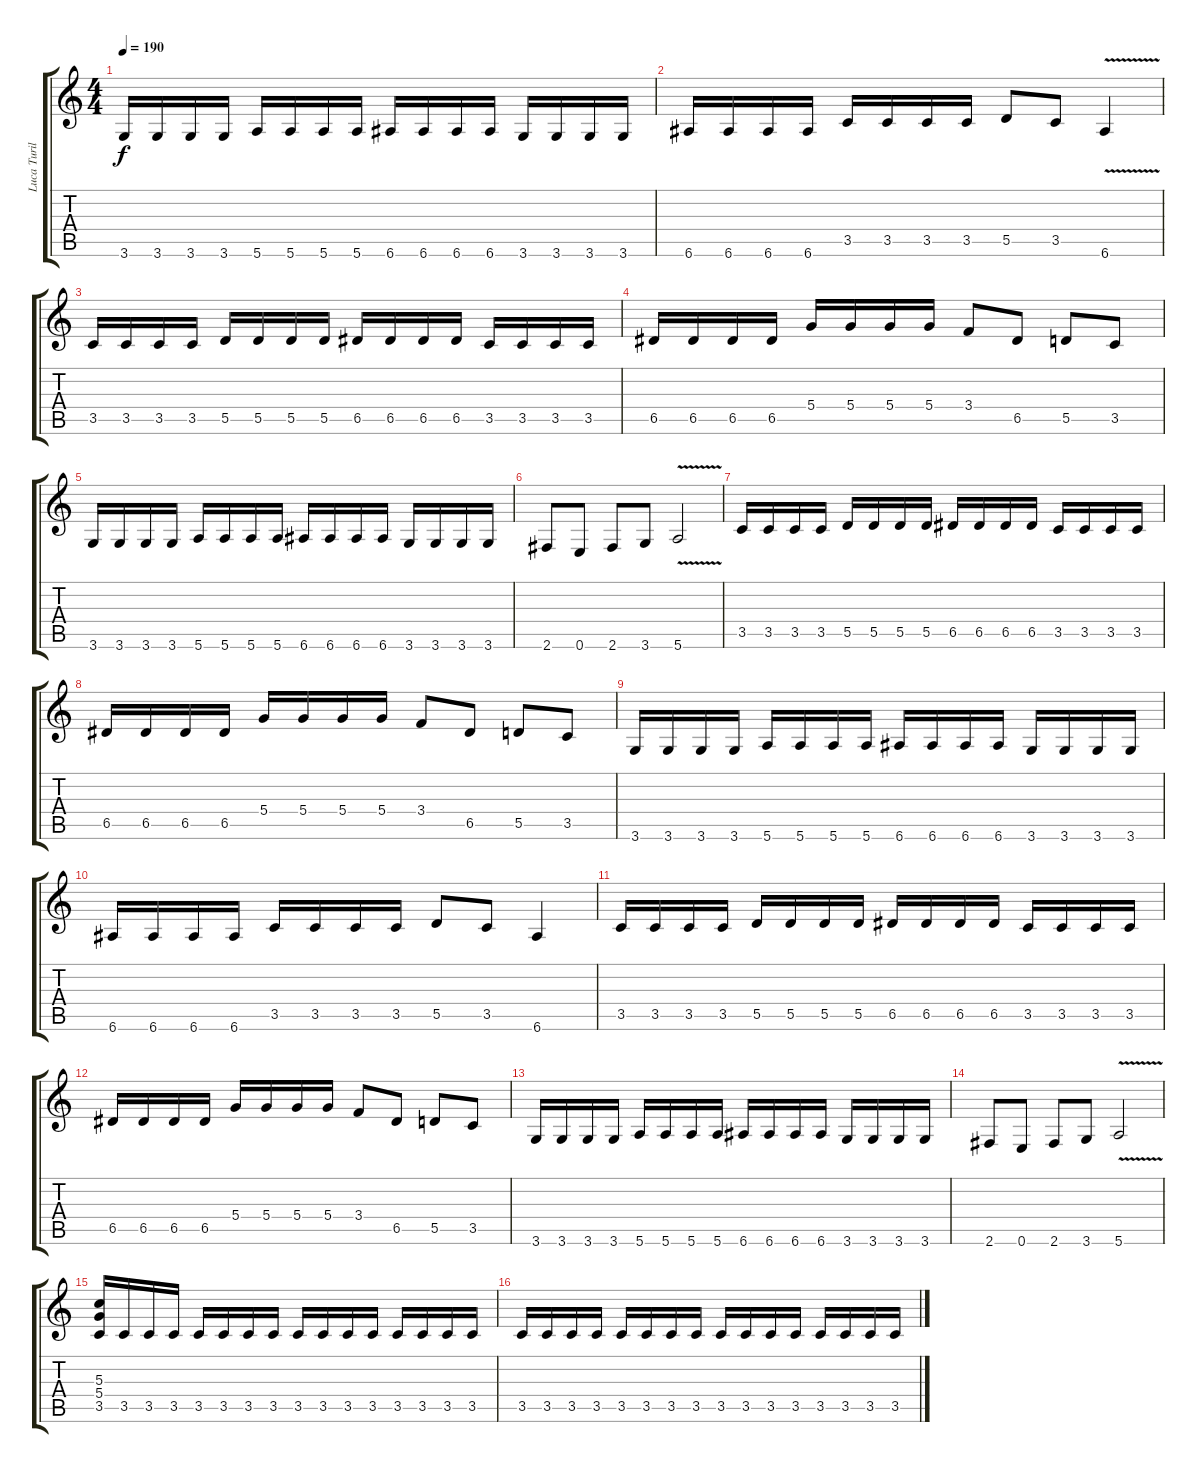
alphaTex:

\track ("Luca Turili" "Luca Turil") {instrument distortionguitar}
\staff {score tabs}
\tuning (E4 B3 G3 D3 A2 E2) {hide}
\ts (4 4)
\tempo 190
\clef g2
\ks c
3.6.16{dy f} 3.6.16 3.6.16 3.6.16 5.6.16 5.6.16 5.6.16 5.6.16 6.6.16 6.6.16 6.6.16 6.6.16 3.6.16 3.6.16 3.6.16 3.6.16 |
6.6.16 6.6.16 6.6.16 6.6.16 3.5.16 3.5.16 3.5.16 3.5.16 5.5.8 3.5.8 6.6{v}.4 |
3.5.16 3.5.16 3.5.16 3.5.16 5.5.16 5.5.16 5.5.16 5.5.16 6.5.16 6.5.16 6.5.16 6.5.16 3.5.16 3.5.16 3.5.16 3.5.16 |
6.5.16 6.5.16 6.5.16 6.5.16 5.4.16 5.4.16 5.4.16 5.4.16 3.4.8 6.5.8 5.5.8 3.5.8 |
3.6.16 3.6.16 3.6.16 3.6.16 5.6.16 5.6.16 5.6.16 5.6.16 6.6.16 6.6.16 6.6.16 6.6.16 3.6.16 3.6.16 3.6.16 3.6.16 |
2.6.8 0.6.8 2.6.8 3.6.8 5.6{v}.2 |
3.5.16 3.5.16 3.5.16 3.5.16 5.5.16 5.5.16 5.5.16 5.5.16 6.5.16 6.5.16 6.5.16 6.5.16 3.5.16 3.5.16 3.5.16 3.5.16 |
6.5.16 6.5.16 6.5.16 6.5.16 5.4.16 5.4.16 5.4.16 5.4.16 3.4.8 6.5.8 5.5.8 3.5.8 |
3.6.16 3.6.16 3.6.16 3.6.16 5.6.16 5.6.16 5.6.16 5.6.16 6.6.16 6.6.16 6.6.16 6.6.16 3.6.16 3.6.16 3.6.16 3.6.16 |
6.6.16 6.6.16 6.6.16 6.6.16 3.5.16 3.5.16 3.5.16 3.5.16 5.5.8 3.5.8 6.6.4 |
3.5.16 3.5.16 3.5.16 3.5.16 5.5.16 5.5.16 5.5.16 5.5.16 6.5.16 6.5.16 6.5.16 6.5.16 3.5.16 3.5.16 3.5.16 3.5.16 |
6.5.16 6.5.16 6.5.16 6.5.16 5.4.16 5.4.16 5.4.16 5.4.16 3.4.8 6.5.8 5.5.8 3.5.8 |
3.6.16 3.6.16 3.6.16 3.6.16 5.6.16 5.6.16 5.6.16 5.6.16 6.6.16 6.6.16 6.6.16 6.6.16 3.6.16 3.6.16 3.6.16 3.6.16 |
2.6.8 0.6.8 2.6.8 3.6.8 5.6{v}.2 |
(5.3 5.4 3.5).16 3.5.16 3.5.16 3.5.16 3.5.16 3.5.16 3.5.16 3.5.16 3.5.16 3.5.16 3.5.16 3.5.16 3.5.16 3.5.16 3.5.16 3.5.16 |
3.5.16 3.5.16 3.5.16 3.5.16 3.5.16 3.5.16 3.5.16 3.5.16 3.5.16 3.5.16 3.5.16 3.5.16 3.5.16 3.5.16 3.5.16 3.5.16
